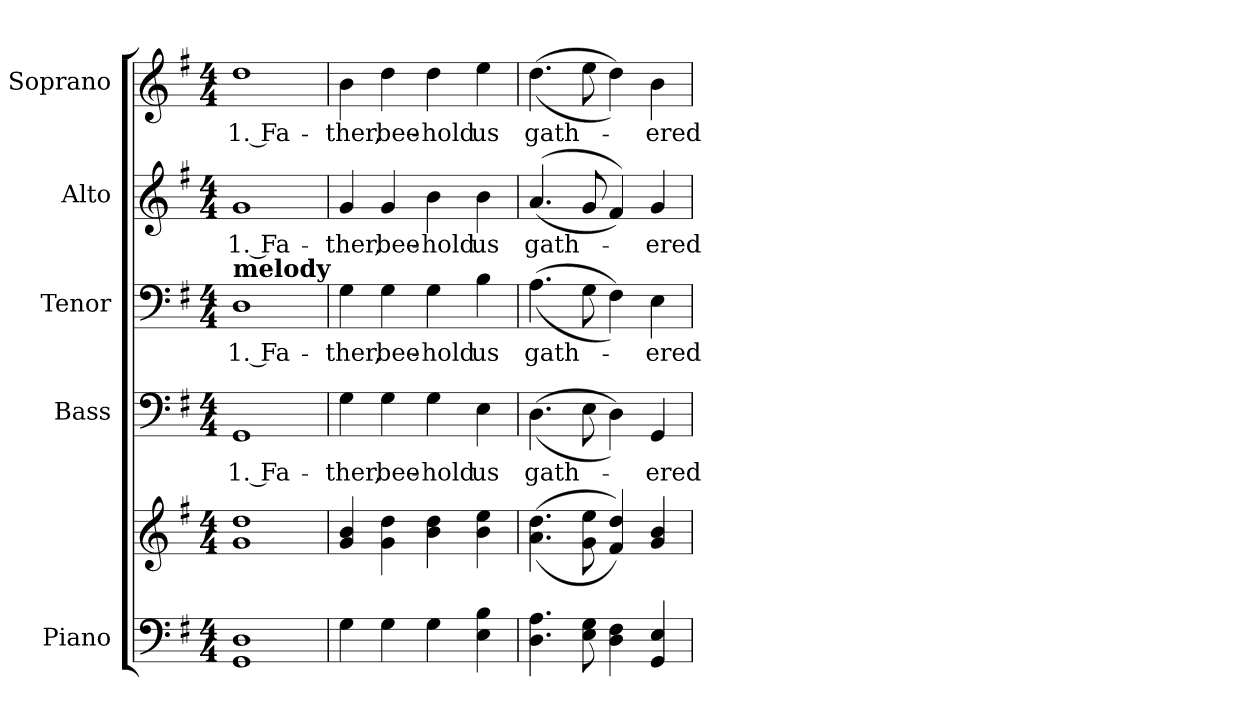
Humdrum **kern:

**kern	**kern	**kern	**text	**kern	**text	**kern	**text	**kern	**text
*part5	*part5	*part4	*part4	*part3	*part3	*part2	*part2	*part1	*part1
*staff6	*staff5	*staff4	*staff4	*staff3	*staff3	*staff2	*staff2	*staff1	*staff1
*I"Piano	*	*I"Bass	*	*I"Tenor	*	*I"Alto	*	*I"Soprano	*
*I'Pno.	*	*I'B.	*	*I'T.	*	*I'A.	*	*I'S.	*
!!LO:PB:g=z
*clefF4	*clefG2	*clefF4	*	*clefF4	*	*clefG2	*	*clefG2	*
*k[f#]	*k[f#]	*k[f#]	*	*k[f#]	*	*k[f#]	*	*k[f#]	*
*G:	*G:	*G:	*	*G:	*	*G:	*	*G:	*
*M4/4	*M4/4	*M4/4	*	*M4/4	*	*M4/4	*	*M4/4	*
*MM160	*MM160	*MM160	*	*MM160	*	*MM160	*	*MM160	*
=1	=1	=1	=1	=1	=1	=1	=1	=1	=1
!	!	!	!LO:LY:b:color=#000000	!	!	!	!	!	!
!	!	!	!	!	!LO:LY:b:color=#000000	!	!	!	!
!	!	!	!	!	!	!	!LO:LY:b:color=#000000	!	!
!	!	!	!	!LO:TX:a:B:t=melody	!	!	!	!	!
!	!	!	!	!	!	!	!	!	!LO:LY:b:color=#000000
1GGi 1Di	1gi 1ddi	1GGi	1. Fa-	1Di	1. Fa-	1gi	1. Fa-	1ddi	1. Fa-
=2	=2	=2	=2	=2	=2	=2	=2	=2	=2
!	!	!	!LO:LY:b:color=#000000	!	!	!	!	!	!
!	!	!	!	!	!LO:LY:b:color=#000000	!	!	!	!
!	!	!	!	!	!	!	!LO:LY:b:color=#000000	!	!
!	!	!	!	!	!	!	!	!	!LO:LY:b:color=#000000
4Gi\	4gi/ 4bi	4Gi\	-ther,	4Gi\	-ther,	4gi/	-ther,	4bi\	-ther,
!	!	!	!LO:LY:b:color=#000000	!	!	!	!	!	!
!	!	!	!	!	!LO:LY:b:color=#000000	!	!	!	!
!	!	!	!	!	!	!	!LO:LY:b:color=#000000	!	!
!	!	!	!	!	!	!	!	!	!LO:LY:b:color=#000000
4Gi\	4gi\ 4ddi	4Gi\	bee-	4Gi\	bee-	4gi/	bee-	4ddi\	bee-
!	!	!	!LO:LY:b:color=#000000	!	!	!	!	!	!
!	!	!	!	!	!LO:LY:b:color=#000000	!	!	!	!
!	!	!	!	!	!	!	!LO:LY:b:color=#000000	!	!
!	!	!	!	!	!	!	!	!	!LO:LY:b:color=#000000
4Gi\	4bi\ 4ddi	4Gi\	-hold	4Gi\	-hold	4bi\	-hold	4ddi\	-hold
!	!	!	!LO:LY:b:color=#000000	!	!	!	!	!	!
!	!	!	!	!	!LO:LY:b:color=#000000	!	!	!	!
!	!	!	!	!	!	!	!LO:LY:b:color=#000000	!	!
!	!	!	!	!	!	!	!	!	!LO:LY:b:color=#000000
4Ei\ 4Bi	4bi\ 4eei	4Ei\	us	4Bi\	us	4bi\	us	4eei\	us
=3	=3	=3	=3	=3	=3	=3	=3	=3	=3
!	!	!	!LO:LY:b:color=#000000	!	!	!	!	!	!
!	!	!	!	!	!LO:LY:b:color=#000000	!	!	!	!
!	!	!	!	!	!	!	!LO:LY:b:color=#000000	!	!
!	!	!	!	!	!	!	!	!	!LO:LY:b:color=#000000
4.Di\ 4.Ai	((4.ai\ 4.ddi	((4.Di\	gath-	((4.Ai\	gath-	((4.ai/	gath-	((4.ddi\	gath-
8Ei\ 8Gi	8gi\ 8eei	8Ei\	.	8Gi\	.	8gi/	.	8eei\	.
4Di\ 4F#i	4f#i/ 4ddi))	4Di\))	.	4F#i\))	.	4f#i/))	.	4ddi\))	.
!	!	!	!LO:LY:b:color=#000000	!	!	!	!	!	!
!	!	!	!	!	!LO:LY:b:color=#000000	!	!	!	!
!	!	!	!	!	!	!	!LO:LY:b:color=#000000	!	!
!	!	!	!	!	!	!	!	!	!LO:LY:b:color=#000000
4GGi/ 4Ei	4gi/ 4bi	4GGi/	-ered	4Ei\	-ered	4gi/	-ered	4bi\	-ered
=	=	=	=	=	=	=	=	=	=
*-	*-	*-	*-	*-	*-	*-	*-	*-	*-
